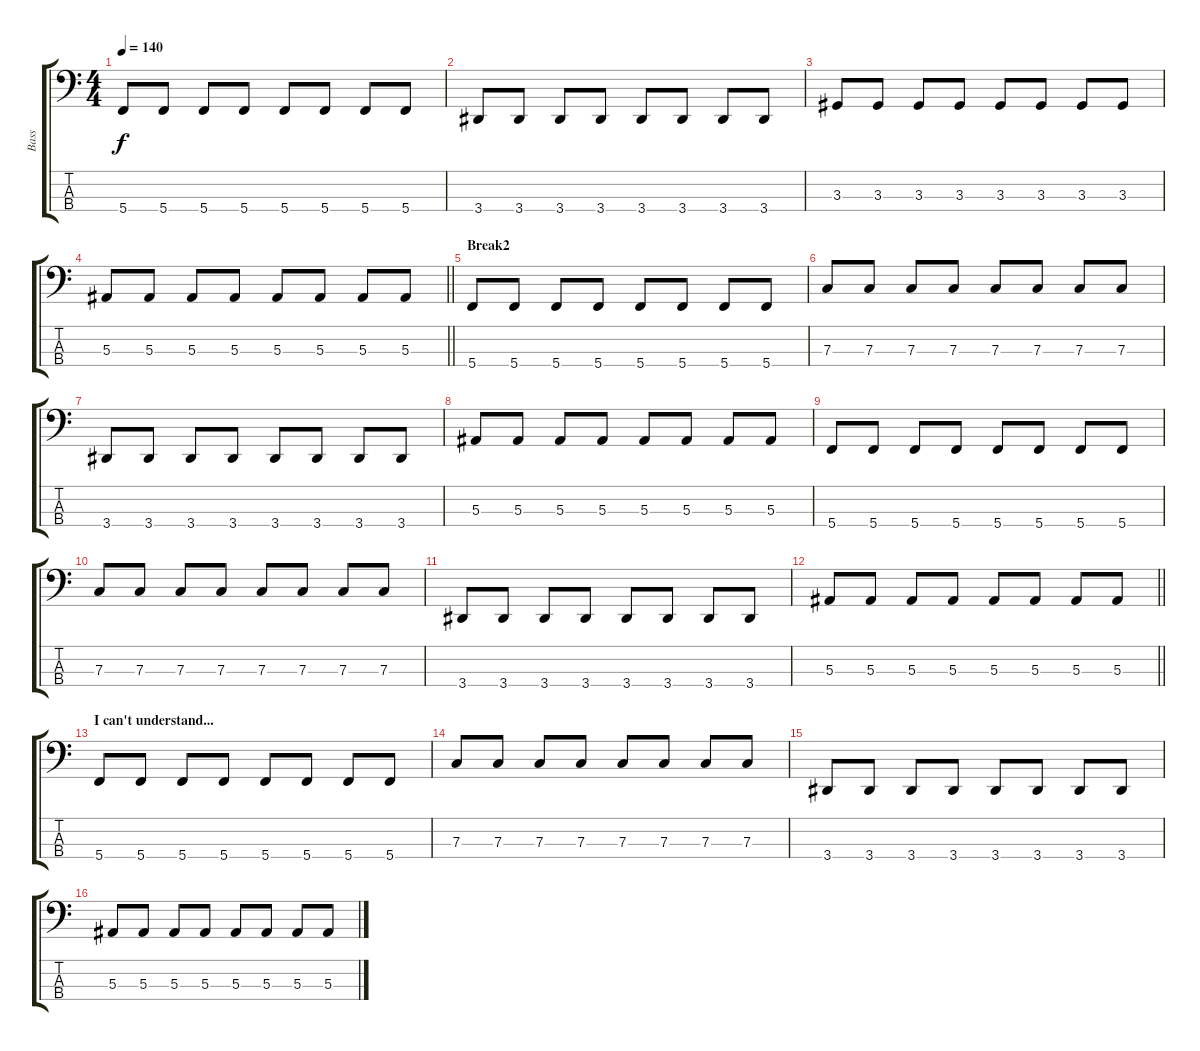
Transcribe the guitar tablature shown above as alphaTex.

\track ("Bass" "Bass") {instrument electricbassfinger}
\staff {score tabs}
\tuning (Eb2 Bb1 F1 C1) {hide}
\ts (4 4)
\tempo 140
\clef f4
\ks c
5.4.8{dy f} 5.4.8 5.4.8 5.4.8 5.4.8 5.4.8 5.4.8 5.4.8 |
3.4.8 3.4.8 3.4.8 3.4.8 3.4.8 3.4.8 3.4.8 3.4.8 |
3.3.8 3.3.8 3.3.8 3.3.8 3.3.8 3.3.8 3.3.8 3.3.8 |
\barLineRight lightlight
5.3.8 5.3.8 5.3.8 5.3.8 5.3.8 5.3.8 5.3.8 5.3.8 |
\section ("" "Break2")
5.4.8 5.4.8 5.4.8 5.4.8 5.4.8 5.4.8 5.4.8 5.4.8 |
7.3.8 7.3.8 7.3.8 7.3.8 7.3.8 7.3.8 7.3.8 7.3.8 |
3.4.8 3.4.8 3.4.8 3.4.8 3.4.8 3.4.8 3.4.8 3.4.8 |
5.3.8 5.3.8 5.3.8 5.3.8 5.3.8 5.3.8 5.3.8 5.3.8 |
5.4.8 5.4.8 5.4.8 5.4.8 5.4.8 5.4.8 5.4.8 5.4.8 |
7.3.8 7.3.8 7.3.8 7.3.8 7.3.8 7.3.8 7.3.8 7.3.8 |
3.4.8 3.4.8 3.4.8 3.4.8 3.4.8 3.4.8 3.4.8 3.4.8 |
\barLineRight lightlight
5.3.8 5.3.8 5.3.8 5.3.8 5.3.8 5.3.8 5.3.8 5.3.8 |
\section ("" "I can't understand...")
5.4.8 5.4.8 5.4.8 5.4.8 5.4.8 5.4.8 5.4.8 5.4.8 |
7.3.8 7.3.8 7.3.8 7.3.8 7.3.8 7.3.8 7.3.8 7.3.8 |
3.4.8 3.4.8 3.4.8 3.4.8 3.4.8 3.4.8 3.4.8 3.4.8 |
5.3.8 5.3.8 5.3.8 5.3.8 5.3.8 5.3.8 5.3.8 5.3.8
